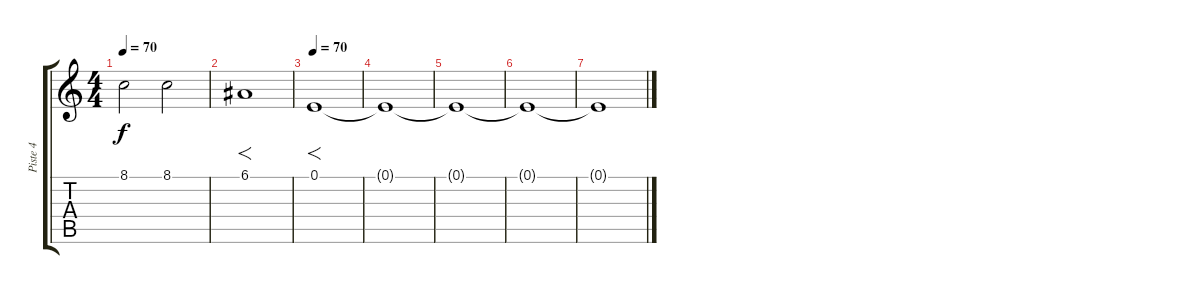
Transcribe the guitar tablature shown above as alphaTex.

\track ("Piste 4" "Piste 4") {instrument drawbarorgan}
\staff {score tabs}
\tuning (E4 B3 G3 D3 A2 E2) {hide}
\ts (4 4)
\tempo 70
\clef g2
\ks c
8.1.2{dy f} 8.1.2 |
6.1.1{f} |
\tempo 70
0.1.1{f} |
0.1{t}.1 |
0.1{t}.1 |
0.1{t}.1 |
0.1{t}.1
